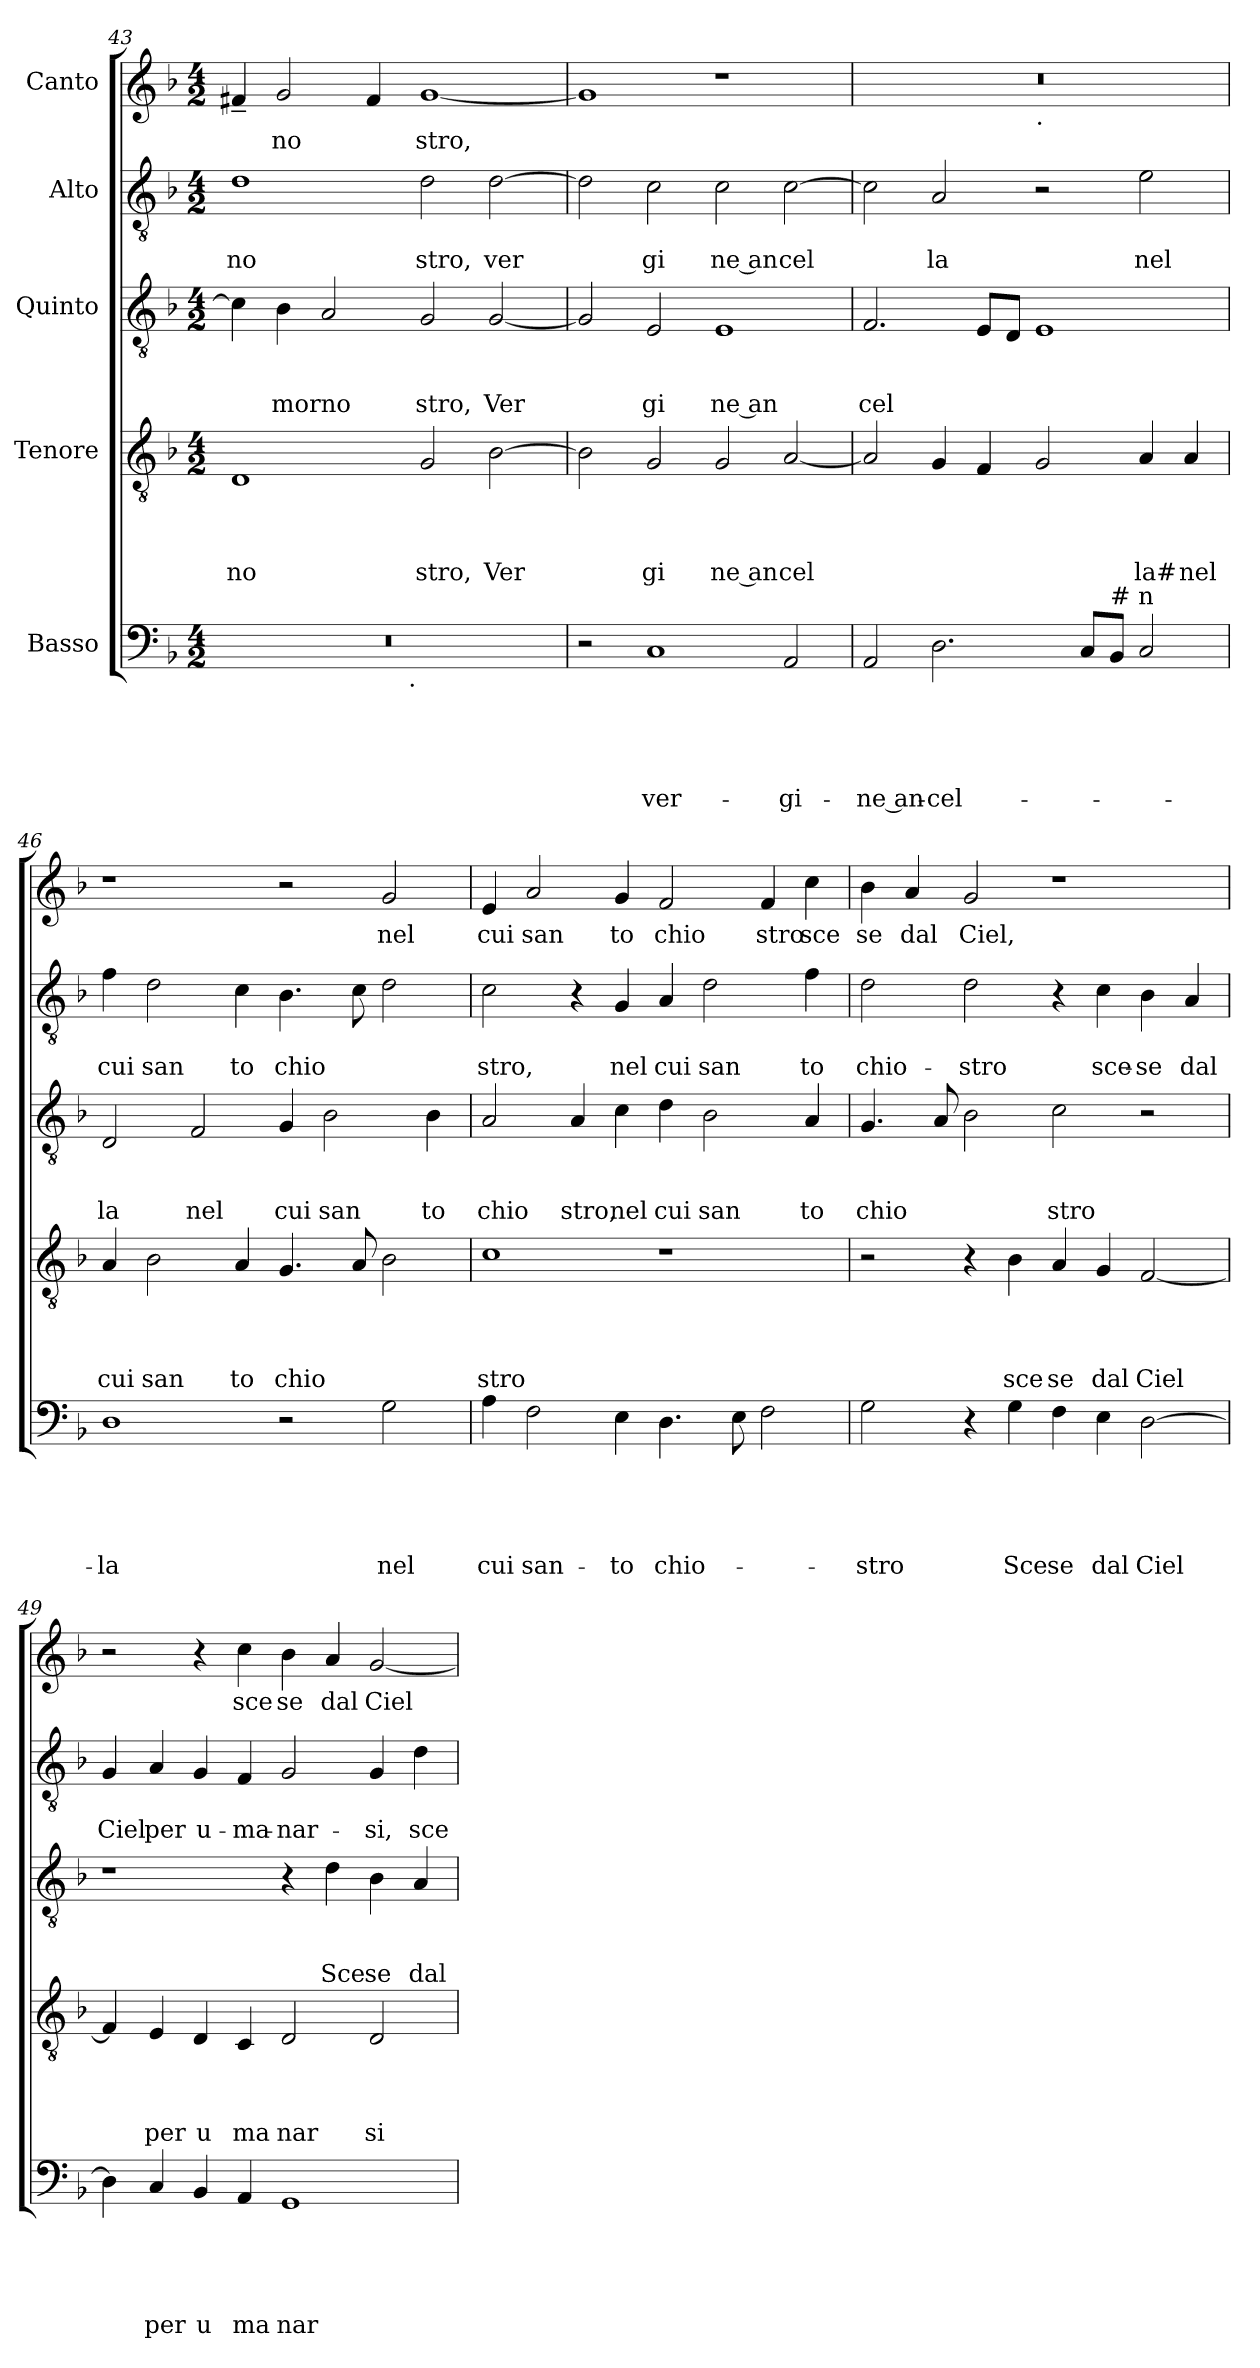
**kern	**text	**text	**text	**text	**text	**kern	**text	**text	**text	**text	**kern	**text	**text	**text	**kern	**text	**text	**kern	**text
*part5	*part5	*part5	*part5	*part5	*part5	*part4	*part4	*part4	*part4	*part4	*part3	*part3	*part3	*part3	*part2	*part2	*part2	*part1	*part1
*staff5	*staff5	*staff5	*staff5	*staff5	*staff5	*staff4	*staff4	*staff4	*staff4	*staff4	*staff3	*staff3	*staff3	*staff3	*staff2	*staff2	*staff2	*staff1	*staff1
*I"Basso	*	*	*	*	*	*I"Tenore	*	*	*	*	*I"Quinto	*	*	*	*I"Alto	*	*	*I"Canto	*
!!LO:LB:g=z
*clefF4	*	*	*	*	*	*clefGv2	*	*	*	*	*clefGv2	*	*	*	*clefGv2	*	*	*clefG2	*
*k[b-]	*	*	*	*	*	*k[b-]	*	*	*	*	*k[b-]	*	*	*	*k[b-]	*	*	*k[b-]	*
*F:	*	*	*	*	*	*F:	*	*	*	*	*F:	*	*	*	*F:	*	*	*F:	*
*M4/2	*	*	*	*	*	*M4/2	*	*	*	*	*M4/2	*	*	*	*M4/2	*	*	*M4/2	*
=43	=43	=43	=43	=43	=43	=43	=43	=43	=43	=43	=43	=43	=43	=43	=43	=43	=43	=43	=43
!	!	!	!	!	!	!	!	!	!	!LO:LY:b	!	!	!	!	!	!	!LO:LY:b	!	!
*^	*	*	*	*	*	*	*	*	*	*	*	*	*	*	*	*	*	*	*
0r	2ryy	.	.	.	.	.	1D	.	.	.	no	4c\]	.	.	.	1d	.	no	4f#X~</	.
!	!	!	!	!	!	!	!	!	!	!	!	!	!	!	!LO:LY:b	!	!	!	!	!LO:LY:b
.	.	.	.	.	.	.	.	.	.	.	.	4B-\	.	.	morno	.	.	.	2g/	no
.	4...ryy	.	.	.	.	.	.	.	.	.	.	2A/	.	.	.	.	.	.	.	.
.	.	.	.	.	.	.	.	.	.	.	.	.	.	.	.	.	.	.	4f#/	.
!	!LO:TX:b:t=.	!	!	!	!	!	!	!	!	!	!	!	!	!	!	!	!	!	!	!
.	1ryy	.	.	.	.	.	.	.	.	.	.	.	.	.	.	.	.	.	.	.
!	!	!	!	!	!	!	!	!	!	!	!LO:LY:b	!	!	!	!LO:LY:b	!	!	!LO:LY:b	!	!LO:LY:b
.	.	.	.	.	.	.	2G/	.	.	.	stro,	2G/	.	.	stro,	2d\	.	stro,	[<1g	stro,
!	!	!	!	!	!	!	!	!	!	!	!LO:LY:b	!	!	!	!LO:LY:b	!	!	!LO:LY:b	!	!
.	.	.	.	.	.	.	[>2B-\	.	.	.	Ver	[<2G/	.	.	Ver	[>2d\	.	ver	.	.
.	32ryy	.	.	.	.	.	.	.	.	.	.	.	.	.	.	.	.	.	.	.
*v	*v	*	*	*	*	*	*	*	*	*	*	*	*	*	*	*	*	*	*	*
=44	=44	=44	=44	=44	=44	=44	=44	=44	=44	=44	=44	=44	=44	=44	=44	=44	=44	=44	=44
2r	.	.	.	.	.	2B-\]	.	.	.	.	2G/]	.	.	.	2d\]	.	.	1g]	.
!	!	!	!	!	!LO:LY:b	!	!	!	!	!LO:LY:b	!	!	!	!LO:LY:b	!	!	!LO:LY:b	!	!
1C	.	.	.	.	ver-	2G/	.	.	.	gi	2E/	.	.	gi	2c\	.	gi	.	.
!	!	!	!	!	!	!	!	!	!	!LO:LY:b:rj	!	!	!	!LO:LY:b:rj	!	!	!LO:LY:b:rj	!	!
.	.	.	.	.	.	2G/	.	.	.	ne an	1E	.	.	ne an	2c\	.	ne an	1r	.
!	!	!	!	!	!LO:LY:b	!	!	!	!	!LO:LY:b	!	!	!	!	!	!	!LO:LY:b	!	!
2AA/	.	.	.	.	-gi-	[<2A/	.	.	.	cel	.	.	.	.	[>2c\	.	cel	.	.
=45	=45	=45	=45	=45	=45	=45	=45	=45	=45	=45	=45	=45	=45	=45	=45	=45	=45	=45	=45
!	!	!	!	!	!LO:LY:b:rj	!	!	!	!	!	!	!	!	!LO:LY:b	!	!	!	!	!
*	*	*	*	*	*	*	*	*	*	*	*	*	*	*	*	*	*	*^	*
2AA/	.	.	.	.	-ne an-	2A/]	.	.	.	.	2.F/	.	.	cel	2c\]	.	.	0r	1ryy	.
!	!	!	!	!	!LO:LY:b	!	!	!	!	!	!	!	!	!	!	!	!LO:LY:b	!	!	!
2.D\	.	.	.	.	-cel-	4G/	.	.	.	.	.	.	.	.	2A/	.	la	.	.	.
.	.	.	.	.	.	4F/	.	.	.	.	8E/L	.	.	.	.	.	.	.	.	.
.	.	.	.	.	.	.	.	.	.	.	8D/J	.	.	.	.	.	.	.	.	.
!	!	!	!	!	!	!	!	!	!	!	!	!	!	!	!	!	!	!	!LO:TX:b:t=.	!
.	.	.	.	.	.	2G/	.	.	.	.	1E	.	.	.	2r	.	.	.	1ryy	.
8C/L	.	.	.	.	.	.	.	.	.	.	.	.	.	.	.	.	.	.	.	.
!LO:TX:a:t=# n	!	!	!	!	!	!	!	!	!	!	!	!	!	!	!	!	!	!	!	!
8BB-/J	.	.	.	.	.	.	.	.	.	.	.	.	.	.	.	.	.	.	.	.
!	!	!	!	!	!	!	!	!	!	!LO:LY:b	!	!	!	!	!	!	!LO:LY:b	!	!	!
2C/	.	.	.	.	.	4A/	.	.	.	la#	.	.	.	.	2e\	.	nel	.	.	.
!	!	!	!	!	!	!	!	!	!	!LO:LY:b	!	!	!	!	!	!	!	!	!	!
.	.	.	.	.	.	4A/	.	.	.	nel	.	.	.	.	.	.	.	.	.	.
=46	=46	=46	=46	=46	=46	=46	=46	=46	=46	=46	=46	=46	=46	=46	=46	=46	=46	=46	=46	=46
!	!	!	!	!	!LO:LY:b	!	!	!	!	!LO:LY:b	!	!	!	!LO:LY:b	!	!	!LO:LY:b	!	!	!
*	*	*	*	*	*	*	*	*	*	*	*	*	*	*	*	*	*	*v	*v	*
1D	.	.	.	.	-la	4A/	.	.	.	cui	2D/	.	.	la	4f\	.	cui	1r	.
!	!	!	!	!	!	!	!	!	!	!LO:LY:b	!	!	!	!	!	!	!LO:LY:b	!	!
.	.	.	.	.	.	2B-\	.	.	.	san	.	.	.	.	2d\	.	san	.	.
!	!	!	!	!	!	!	!	!	!	!	!	!	!	!LO:LY:b	!	!	!	!	!
.	.	.	.	.	.	.	.	.	.	.	2F/	.	.	nel	.	.	.	.	.
!	!	!	!	!	!	!	!	!	!	!LO:LY:b	!	!	!	!	!	!	!LO:LY:b	!	!
.	.	.	.	.	.	4A/	.	.	.	to	.	.	.	.	4c\	.	to	.	.
!	!	!	!	!	!	!	!	!	!	!LO:LY:b	!	!	!	!LO:LY:b	!	!	!LO:LY:b	!	!
2r	.	.	.	.	.	4.G/	.	.	.	chio	4G/	.	.	cui	4.B-\	.	chio	2r	.
!	!	!	!	!	!	!	!	!	!	!	!	!	!	!LO:LY:b	!	!	!	!	!
.	.	.	.	.	.	.	.	.	.	.	2B-\	.	.	san	.	.	.	.	.
.	.	.	.	.	.	8A/	.	.	.	.	.	.	.	.	8c\	.	.	.	.
!	!	!	!	!	!LO:LY:b	!	!	!	!	!	!	!	!	!	!	!	!	!	!LO:LY:b
2G\	.	.	.	.	nel	2B-\	.	.	.	.	.	.	.	.	2d\	.	.	2g/	nel
!	!	!	!	!	!	!	!	!	!	!	!	!	!	!LO:LY:b	!	!	!	!	!
.	.	.	.	.	.	.	.	.	.	.	4B-\	.	.	to	.	.	.	.	.
=47	=47	=47	=47	=47	=47	=47	=47	=47	=47	=47	=47	=47	=47	=47	=47	=47	=47	=47	=47
!	!	!	!	!	!LO:LY:b	!	!	!	!	!LO:LY:b	!	!	!	!LO:LY:b	!	!	!LO:LY:b	!	!LO:LY:b
4A\	.	.	.	.	cui	1c	.	.	.	stro	2A/	.	.	chio	2c\	.	stro,	4e/	cui
!	!	!	!	!	!LO:LY:b	!	!	!	!	!	!	!	!	!	!	!	!	!	!LO:LY:b
2F\	.	.	.	.	san-	.	.	.	.	.	.	.	.	.	.	.	.	2a/	san
!	!	!	!	!	!	!	!	!	!	!	!	!	!	!LO:LY:b	!	!	!	!	!
.	.	.	.	.	.	.	.	.	.	.	4A/	.	.	stro,	4r	.	.	.	.
!	!	!	!	!	!LO:LY:b	!	!	!	!	!	!	!	!	!LO:LY:b	!	!	!LO:LY:b	!	!LO:LY:b
4E\	.	.	.	.	-to	.	.	.	.	.	4c\	.	.	nel	4G/	.	nel	4g/	to
!	!	!	!	!	!LO:LY:b	!	!	!	!	!	!	!	!	!LO:LY:b	!	!	!LO:LY:b	!	!LO:LY:b
4.D\	.	.	.	.	chio-	1r	.	.	.	.	4d\	.	.	cui	4A/	.	cui	2f/	chio
!	!	!	!	!	!	!	!	!	!	!	!	!	!	!LO:LY:b	!	!	!LO:LY:b	!	!
.	.	.	.	.	.	.	.	.	.	.	2B-\	.	.	san	2d\	.	san	.	.
8E\	.	.	.	.	.	.	.	.	.	.	.	.	.	.	.	.	.	.	.
!	!	!	!	!	!	!	!	!	!	!	!	!	!	!	!	!	!	!	!LO:LY:b
2F\	.	.	.	.	.	.	.	.	.	.	.	.	.	.	.	.	.	4f/	stro
!	!	!	!	!	!	!	!	!	!	!	!	!	!	!LO:LY:b	!	!	!LO:LY:b	!	!LO:LY:b
.	.	.	.	.	.	.	.	.	.	.	4A/	.	.	to	4f\	.	to	4cc\	sce
!!LO:PB:g=z
=48	=48	=48	=48	=48	=48	=48	=48	=48	=48	=48	=48	=48	=48	=48	=48	=48	=48	=48	=48
!	!	!	!	!	!LO:LY:b	!	!	!	!	!	!	!	!	!LO:LY:b	!	!	!LO:LY:b	!	!LO:LY:b
2G\	.	.	.	.	-stro	2r	.	.	.	.	4.G/	.	.	chio	2d\	.	chio-	4b-\	se
!	!	!	!	!	!	!	!	!	!	!	!	!	!	!	!	!	!	!	!LO:LY:b
.	.	.	.	.	.	.	.	.	.	.	.	.	.	.	.	.	.	4a/	dal
.	.	.	.	.	.	.	.	.	.	.	8A/	.	.	.	.	.	.	.	.
!	!	!	!	!	!	!	!	!	!	!	!	!	!	!	!	!	!LO:LY:b	!	!LO:LY:b
4r	.	.	.	.	.	4r	.	.	.	.	2B-\	.	.	.	2d\	.	-stro	2g/	Ciel,
!	!	!	!	!	!LO:LY:b	!	!	!	!	!LO:LY:b	!	!	!	!	!	!	!	!	!
4G\	.	.	.	.	Sce	4B-\	.	.	.	sce	.	.	.	.	.	.	.	.	.
!	!	!	!	!	!LO:LY:b	!	!	!	!	!LO:LY:b	!	!	!	!LO:LY:b	!	!	!	!	!
4F\	.	.	.	.	se	4A/	.	.	.	se	2c\	.	.	stro	4r	.	.	1r	.
!	!	!	!	!	!LO:LY:b	!	!	!	!	!LO:LY:b	!	!	!	!	!	!	!LO:LY:b	!	!
4E\	.	.	.	.	dal	4G/	.	.	.	dal	.	.	.	.	4c\	.	sce-	.	.
!	!	!	!	!	!LO:LY:b	!	!	!	!	!LO:LY:b	!	!	!	!	!	!	!LO:LY:b	!	!
[>2D\	.	.	.	.	Ciel	[<2F/	.	.	.	Ciel	2r	.	.	.	4B-\	.	-se	.	.
!	!	!	!	!	!	!	!	!	!	!	!	!	!	!	!	!	!LO:LY:b	!	!
.	.	.	.	.	.	.	.	.	.	.	.	.	.	.	4A/	.	dal	.	.
=49	=49	=49	=49	=49	=49	=49	=49	=49	=49	=49	=49	=49	=49	=49	=49	=49	=49	=49	=49
!	!	!	!	!	!	!	!	!	!	!	!	!	!	!	!	!	!LO:LY:b	!	!
4D\]	.	.	.	.	.	4F/]	.	.	.	.	1r	.	.	.	4G/	.	Ciel	2r	.
!	!	!	!	!	!LO:LY:b	!	!	!	!	!LO:LY:b	!	!	!	!	!	!	!LO:LY:b	!	!
4C/	.	.	.	.	per	4E/	.	.	.	per	.	.	.	.	4A/	.	per	.	.
!	!	!	!	!	!LO:LY:b	!	!	!	!	!LO:LY:b	!	!	!	!	!	!	!LO:LY:b	!	!
4BB-/	.	.	.	.	u	4D/	.	.	.	u	.	.	.	.	4G/	.	u-	4r	.
!	!	!	!	!	!LO:LY:b	!	!	!	!	!LO:LY:b	!	!	!	!	!	!	!LO:LY:b	!	!LO:LY:b
4AA/	.	.	.	.	ma	4C/	.	.	.	ma	.	.	.	.	4F/	.	-ma-	4cc\	sce
!	!	!	!	!	!LO:LY:b	!	!	!	!	!LO:LY:b	!	!	!	!	!	!	!LO:LY:b	!	!LO:LY:b
1GG	.	.	.	.	nar	2D/	.	.	.	nar	4r	.	.	.	2G/	.	-nar-	4b-\	se
!	!	!	!	!	!	!	!	!	!	!	!	!	!	!LO:LY:b	!	!	!	!	!LO:LY:b
.	.	.	.	.	.	.	.	.	.	.	4d\	.	.	Sce	.	.	.	4a/	dal
!	!	!	!	!	!	!	!	!	!	!LO:LY:b	!	!	!	!LO:LY:b	!	!	!LO:LY:b	!	!LO:LY:b
.	.	.	.	.	.	2D/	.	.	.	si	4B-\	.	.	se	4G/	.	-si,	[<2g/	Ciel
!	!	!	!	!	!	!	!	!	!	!	!	!	!	!LO:LY:b	!	!	!LO:LY:b	!	!
.	.	.	.	.	.	.	.	.	.	.	4A/	.	.	dal	4d\	.	sce-	.	.
=	=	=	=	=	=	=	=	=	=	=	=	=	=	=	=	=	=	=	=
*-	*-	*-	*-	*-	*-	*-	*-	*-	*-	*-	*-	*-	*-	*-	*-	*-	*-	*-	*-
